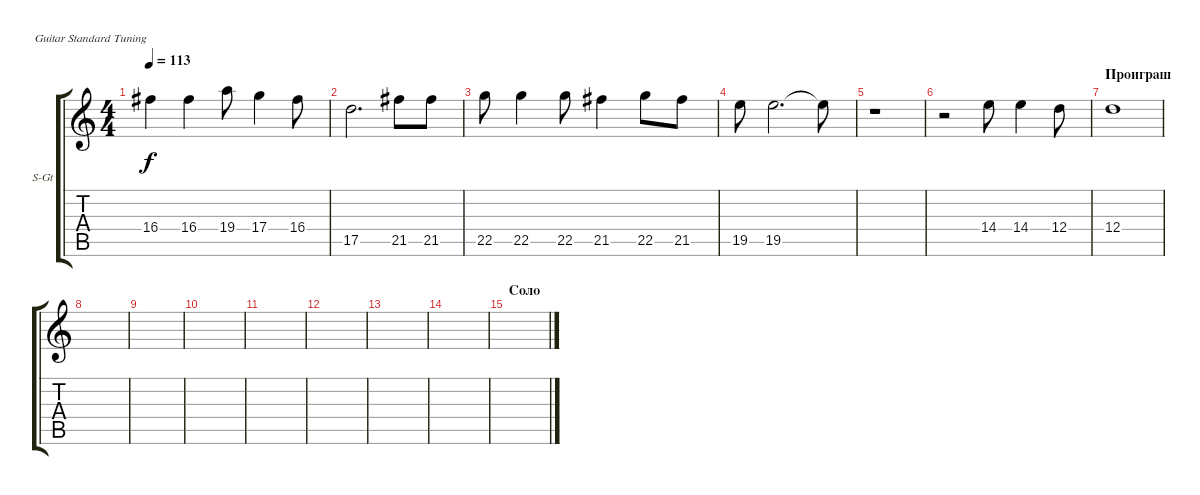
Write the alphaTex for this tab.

\defaultSystemsLayout 4
\bracketExtendMode groupsimilarinstruments
\firstSystemTrackNameOrientation horizontal
\otherSystemsTrackNameOrientation horizontal
\track ("В. Бутусов (вокал: вехняя октава)" "S-Gt") {instrument acousticguitarsteel}
\staff {score tabs}
\tuning (E4 B3 G3 D3 A2 E2)
\ts (4 4)
\tempo 113
\clef g2
\scale
0.333333
\ks c
16.4.4{dy f} 16.4.4 19.4.8 17.4.4 16.4.8 |
\scale
0.333333 17.5.2{d} 21.5.8 21.5.8 |
\scale
0.333333 22.5.8 22.5.4 22.5.8 21.5.4 22.5.8 21.5.8 |
\scale
0.333333 19.5.8 19.5.2{d} 19.5{t}.8 |
\scale
0.333333 r.1 |
\scale
0.333333 r.2 14.4.8 14.4.4 12.4.8 |
\section ("" "Проиграш")
\scale
0.333333 12.4.1 |
\scale
0.333333 |
\scale
0.333333 |
\scale
0.333333 |
\scale
0.333333 |
\scale
0.333333 |
\scale
0.333333 |
\scale
0.333333 |
\section ("" "Соло")
\scale
0.333333 |
\scale
0.333333
